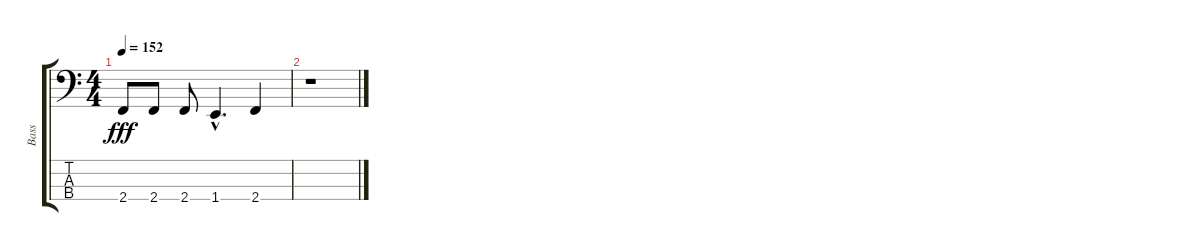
\track ("Bass" "Bass") {instrument electricbassfinger}
\staff {score tabs}
\tuning (Gb2 Db2 Ab1 Eb1) {hide}
\ts (4 4)
\tempo 152
\clef f4
\ks c
2.4.8{dy fff} 2.4.8 2.4.8 1.4{hac}.4{d} 2.4.4 |
r.1
